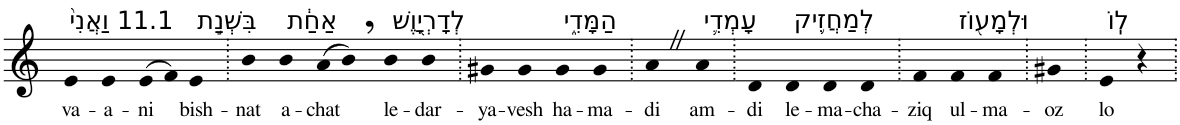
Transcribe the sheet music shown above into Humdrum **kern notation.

**kern	**text
*part1	*part1
*staff1	*staff1
*I"Piano	*
*I'Pno	*
*clefG2	*
*k[]	*
=1	=1
!LO:TX:a:t=11.1 וַאֲנִי֙	!
!	!LO:LY:b
4e	va-
!	!LO:LY:b
4e	-a-
!	!LO:LY:b
(>8e	-ni
8f)	.
!LO:TX:a:t=בִּשְׁנַ֣ת	!
!	!LO:LY:b
4e	bish-
=2.	=2.
!	!LO:LY:b
4b	-nat
!LO:TX:a:t=אַחַ֔ת	!
!	!LO:LY:b
4b	a-
!	!LO:LY:b
(>8a	-chat
8b,)	.
!LO:TX:a:t=לְדָרְיָ֖וֶשׁ	!
!	!LO:LY:b
4b	le-
!	!LO:LY:b
4b	-dar-
=3.	=3.
!	!LO:LY:b
4g#X	-ya-
!	!LO:LY:b
4g#	-vesh
!LO:TX:a:t=הַמָּדִ֑י	!
!	!LO:LY:b
4g#	ha-
!	!LO:LY:b
4g#	-ma-
=4.	=4.
!	!LO:LY:b
4aZ	-di
!LO:TX:a:t=עָמְדִ֛י	!
!	!LO:LY:b
4a	am-
=5.	=5.
!	!LO:LY:b
4d	-di
!LO:TX:a:t=לְמַחֲזִ֥יק	!
!	!LO:LY:b
4d	le-
!	!LO:LY:b
4d	-ma-
!	!LO:LY:b
4d	-cha-
=6.	=6.
!	!LO:LY:b
4f	-ziq
!LO:TX:a:t=וּלְמָע֖וֹז	!
!	!LO:LY:b
4f	ul-
!	!LO:LY:b
4f	-ma-
=7.	=7.
!	!LO:LY:b
4g#X	-oz
=8.	=8.
!LO:TX:a:t=לֽוֹ	!
!	!LO:LY:b
4e	lo
4r	.
=.	=.
*-	*-
